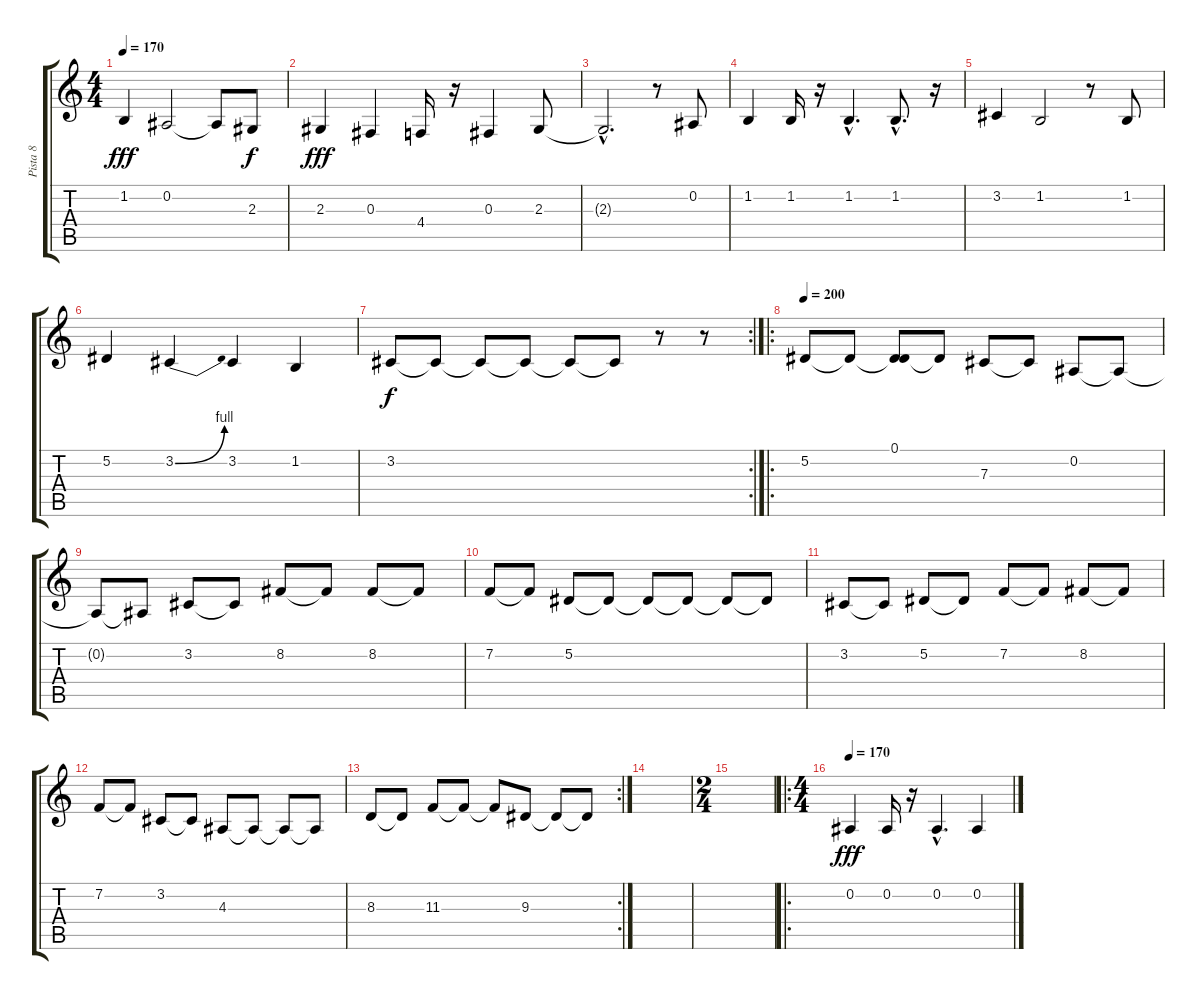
\track ("Pista 8" "Pista 8") {instrument englishhorn}
\staff {score tabs}
\tuning (Eb4 Bb3 Gb3 Db3 Ab2 Eb2) {hide}
\ts (4 4)
\tempo 170
\clef g2
\ks c
1.2.4{dy fff} 0.2.2 0.2{t}.8 2.3.8{dy f} |
2.3.4{dy fff} 0.3.4 4.4.16 r.16 0.3.4 2.3.8 |
2.3{hac t}.2{d} r.8 0.2.8 |
1.2.4 1.2.16 r.16 1.2{hac}.4{d} 1.2{hac}.8{d} r.16 |
3.2.4 1.2.2 r.8 1.2.8 |
5.2.4 3.2{be (bend 0 0 60 4)}.4 3.2.4 1.2.4 |
\rc 2
3.2.8{dy f} 3.2{t}.8 3.2{t}.8 3.2{t}.8 3.2{t}.8 3.2{t}.8 r.8 r.8 |
\ro
\tempo 200
5.2.8 5.2{t}.8 (0.1 5.2{t}).8 5.2{t}.8 7.3.8 7.3{t}.8 0.2.8 0.2{t}.8 |
0.2{t}.8 0.2{t}.8 3.2.8 3.2{t}.8 8.2.8 8.2{t}.8 8.2.8 8.2{t}.8 |
7.2.8 7.2{t}.8 5.2.8 5.2{t}.8 5.2{t}.8 5.2{t}.8 5.2{t}.8 5.2{t}.8 |
3.2.8 3.2{t}.8 5.2.8 5.2{t}.8 7.2.8 7.2{t}.8 8.2.8 8.2{t}.8 |
7.2.8 7.2{t}.8 3.2.8 3.2{t}.8 4.3.8 4.3{t}.8 4.3{t}.8 4.3{t}.8 |
\rc 2
8.3.8 8.3{t}.8 11.3.8 11.3{t}.8 11.3{t}.8 9.3.8 9.3{t}.8 9.3{t}.8 |
|
\ts (2 4)
|
\ro
\ts (4 4)
\tempo 170
0.2.4{dy fff} 0.2.16 r.16 0.2{hac}.4{d} 0.2.4
